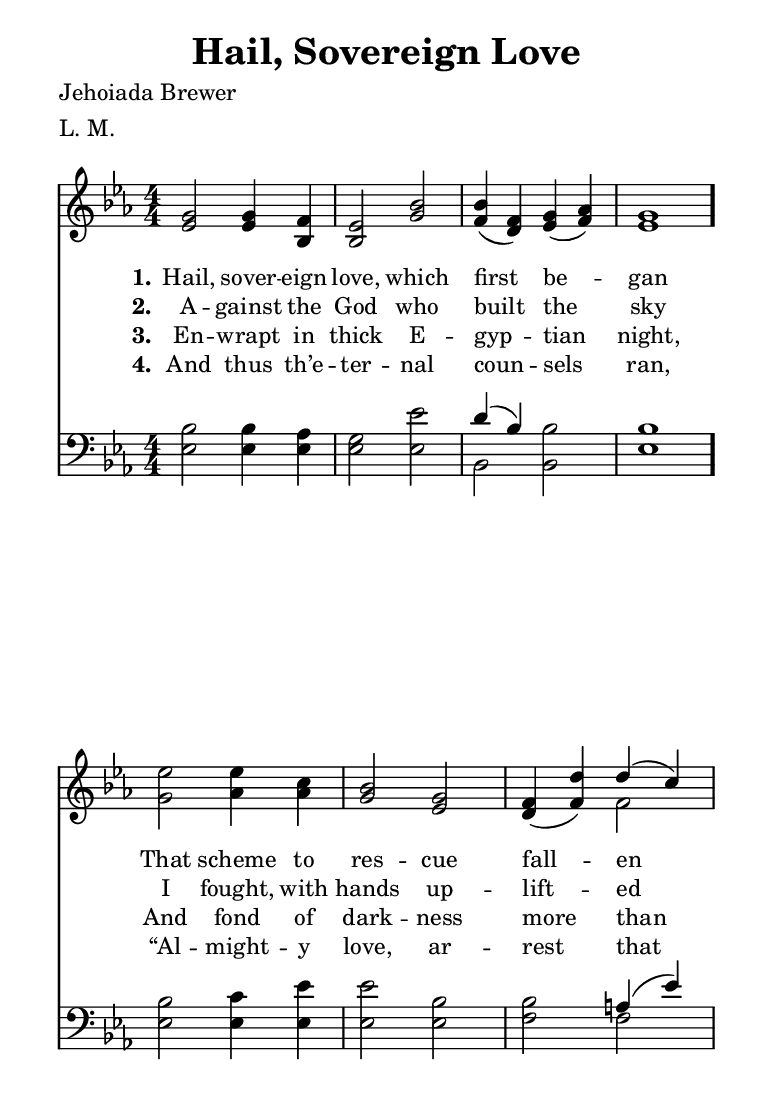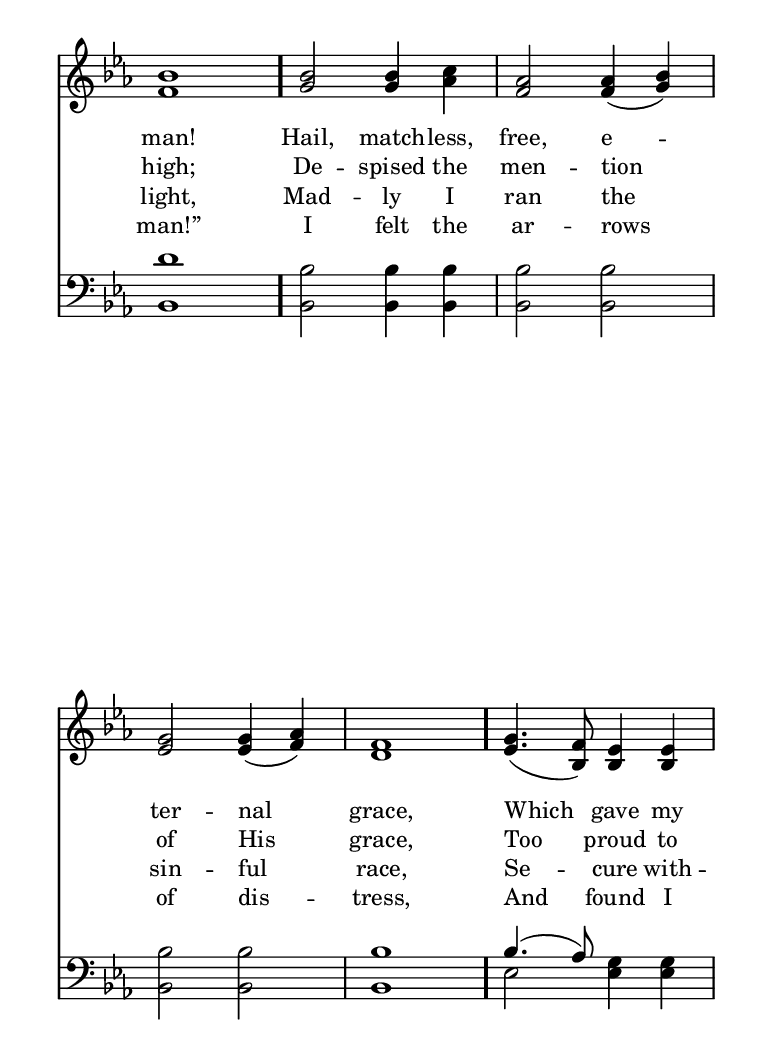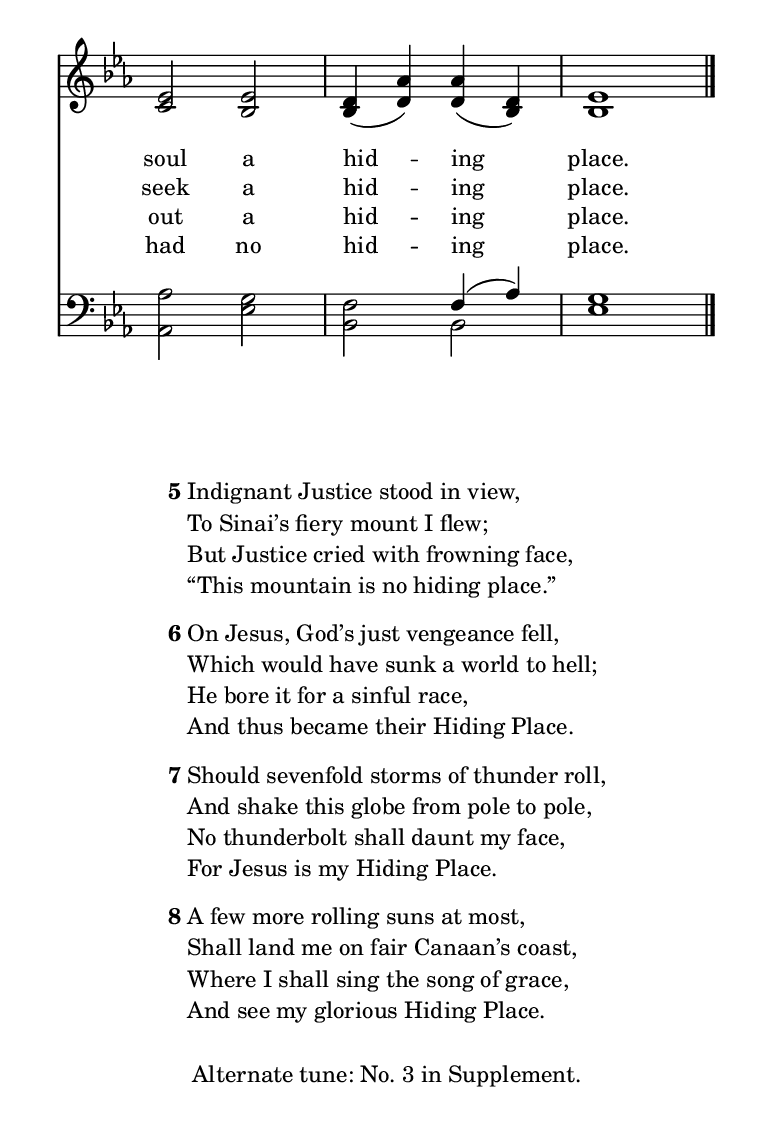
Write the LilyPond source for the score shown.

\include "common/global.ily"
\paper {
  \include "common/paper.ily"
  systems-per-page = #(cond (is-eogsized 2) (#t #f))
}

\header{
  hymnnumber = "88"
  title = "Hail, Sovereign Love"
  tunename = "Bera"
  meter = "L. M."
  poet = "Jehoiada Brewer" % original has "Jehoida"
  composer = ""
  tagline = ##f
}

% for fermata in MIDI
ta = { \tempo 4=110 }
tb = { \tempo 4=55  }

patternAA = { c2       c4 c4 | c2 c2      | c4( c4) c4( c4) | c1 }
patternAB = { c2       c4 c4 | c2 c2      | c4( c4) c2      | c1 }
patternAC = { c2       c4 c4 | c2 c2      | c2      c2      | c1 }
patternAD = { c2       c4 c4 | c2 c2      | c2      c4( c4) | c1 }
patternAE = { c2       c4 c4 | c2 c4( c4) | c2      c4( c4) | c1 }
patternAF = { c4.( c8) c4 c4 | c2 c2      | c4( c4) c4( c4) | c1 }
patternAG = { c4.( c8) c4 c4 | c2 c2      | c2      c4( c4) | c1 }

global = {
  \include "common/overrides.ily"
  \override Staff.TimeSignature.style = #'numbered
  \time 4/4
  \override Score.MetronomeMark.transparent = ##t % hide all fermata changes too
  \ta
  \key ees \major
  \autoBeamOff
}

notesSoprano = {
\global
\relative c'' {

  \changePitch \patternAA { g g f | ees bes' bes f g aes | g }
  \changePitch \patternAA { ees' ees c | bes g | f d' d c | bes }
  \changePitch \patternAE { bes bes c | aes aes bes | g g aes | f }
  \changePitch \patternAF { g f ees ees | ees ees | d aes' aes d, | ees }

  \bar "|."

}
}

notesAlto = {
\global
\relative e' {

  \changePitch \patternAA { ees ees bes | bes g' | f d ees f | ees }
  \changePitch \patternAB { g aes aes | g ees | d f f | f }
  \changePitch \patternAE { g g aes | f f g | ees ees f | d }
  \changePitch \patternAF { ees bes bes bes | c bes | bes d d bes | bes }

}
}

notesTenor = {
\global
\relative a {

  \changePitch \patternAB { bes bes aes | g ees' | d bes bes | bes }
  \changePitch \patternAD { bes | c ees | ees bes | bes a ees' | d }
  \changePitch \patternAC { bes bes bes | bes bes | bes bes | bes }
  \changePitch \patternAG { bes aes | g g | aes g | f f aes | g }

}
}

notesBass = {
\global
\relative f {

  \changePitch \patternAC { ees ees ees | ees ees | bes bes | ees }
  \changePitch \patternAC { ees ees ees | ees ees | f f | bes, }
  \changePitch \patternAC { bes bes bes | bes bes | bes bes | bes }
  \changePitch \patternAC { ees ees ees | aes, ees' | bes bes | ees }

}
}

wordsA = \lyricmode {
\set stanza = "1."

Hail, sover -- eign love, which first be -- gan \bar "."
That scheme to res -- cue fall -- en man! \bar "."
Hail, match -- less, free, e -- ter -- nal grace, \bar "."
Which gave my soul a hid -- ing place. \bar "."

}

wordsB = \lyricmode {
\set stanza = "2."

A -- gainst the God who built the sky
I fought, with hands up -- lift -- ed high;
De -- spised the men -- tion of His grace,
Too proud to seek a hid -- ing place.

}

wordsC = \lyricmode {
\set stanza = "3."

En -- wrapt in thick E -- gyp -- tian night,
And fond of dark -- ness more than light,
Mad -- ly I ran the sin -- ful race,
Se -- cure with -- out a hid -- ing place.

}

wordsD = \lyricmode {
\set stanza = "4."

And thus th’e -- ter -- nal coun -- sels ran,
“Al -- might -- y love, ar -- rest that man!”
I felt the ar -- rows of dis -- tress,
And found I had no hid -- ing place.

}

wordsE = \markuplist {

\line { Indignant Justice stood in view, }
\line { To Sinai’s fiery mount I flew; }
\line { But Justice cried with frowning face, }
\line { “This mountain is no hiding place.” }

}

wordsF = \markuplist {

\line { On Jesus, God’s just vengeance fell, }
\line { Which would have sunk a world to hell; }
\line { He bore it for a sinful race, }
\line { And thus became their Hiding Place. }

}

wordsG = \markuplist {

\line { Should sevenfold storms of thunder roll, }
\line { And shake this globe from pole to pole, }
\line { No thunderbolt shall daunt my face, }
\line { For Jesus is my Hiding Place. }

}

wordsH = \markuplist {

\line { A few more rolling suns at most, }
\line { Shall land me on fair Canaan’s coast, }
\line { Where I shall sing the song of grace, }
\line { And see my glorious Hiding Place. }

}

\score {
  \context ChoirStaff <<
    \context Staff = upper <<
      \set Staff.autoBeaming = ##f
      \set ChoirStaff.systemStartDelimiter = #'SystemStartBar
      \set ChoirStaff.printPartCombineTexts = ##f
      \partcombine #'(2 . 9) \notesSoprano \notesAlto
      \context NullVoice = sopranos { \voiceOne << \notesSoprano >> }
      \context NullVoice = altos { \voiceTwo << \notesAlto >> }
      \context Lyrics = one   \lyricsto sopranos \wordsA
      \context Lyrics = two   \lyricsto sopranos \wordsB
      \context Lyrics = three \lyricsto sopranos \wordsC
      \context Lyrics = four  \lyricsto sopranos \wordsD
    >>
    \context Staff = men <<
      \set Staff.autoBeaming = ##f
      \clef bass
      \set ChoirStaff.printPartCombineTexts = ##f
      \partcombine #'(2 . 9) \notesTenor \notesBass
      \context NullVoice = tenors { \voiceOne << \notesTenor >> }
      \context NullVoice = basses { \voiceTwo << \notesBass >> }
    >>
  >>
  \layout {
    \include "common/layout.ily"
  }
  \midi{
    \include "common/midi.ily"
  }
}

\noPageBreak

\markup { \fill-line { \column {
	% TODO centre number above verse as in original
  \line{ \bold 5 \column { \wordsE } } \combine \null \vspace #0.4
  \line{ \bold 6 \column { \wordsF } } \combine \null \vspace #0.4
  \line{ \bold 7 \column { \wordsG } } \combine \null \vspace #0.4
  \line{ \bold 8 \column { \wordsH } } \combine \null \vspace #0.4
} } }

\noPageBreak

\markup { \vspace #2 \fill-line { \raise #2 \line { Alternate tune: No. 3 in Supplement. } } }

\version "2.19.49"  % necessary for upgrading to future LilyPond versions.

% vi:set et ts=2 sw=2 ai nocindent syntax=lilypond:
